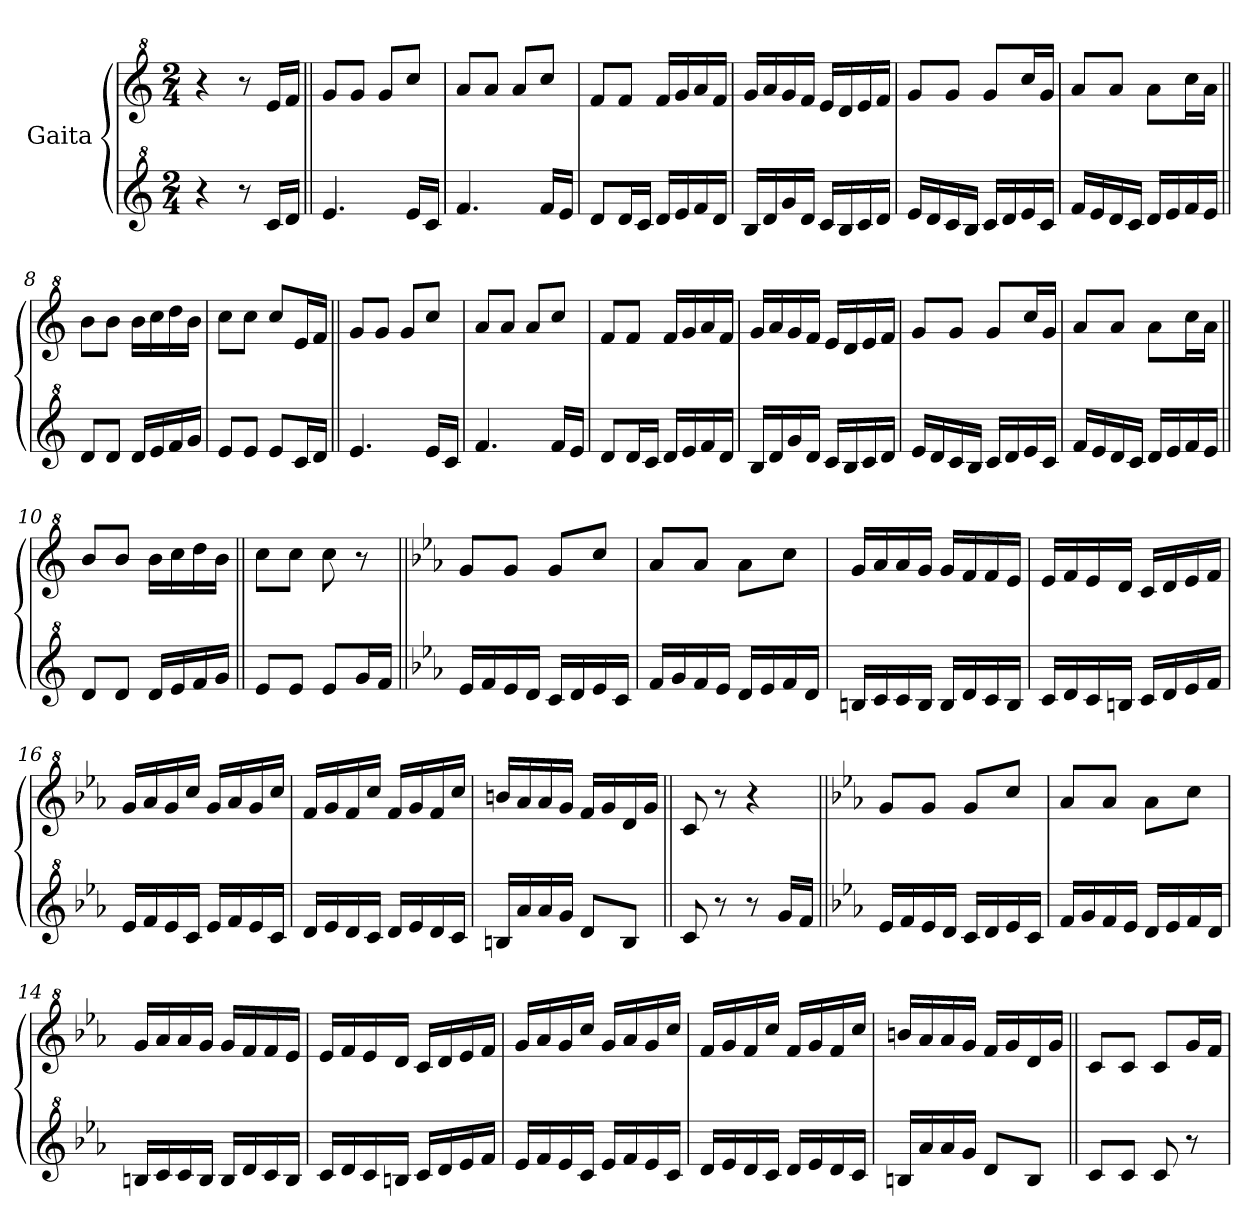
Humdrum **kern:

**kern	**kern
*part2	*part1
*staff2	*staff1
*I"Gaita	*I"Gaita
*clefG^2	*clefG^2
*k[]	*k[]
*M2/4	*M2/4
*MM100	*MM100
=1	=1
4r	4r
8r	8r
16cc/LL	16ee/LL
16dd/JJ	16ff/JJ
=2||	=2||
4.ee/	8gg/L
.	8gg/J
.	8gg/L
16ee/LL	8ccc/J
16cc/JJ	.
=3	=3
4.ff/	8aa/L
.	8aa/J
.	8aa/L
16ff/LL	8ccc/J
16ee/JJ	.
=4	=4
8dd/L	8ff/L
16dd/L	8ff/J
16cc/JJ	.
16dd/LL	16ff/LL
16ee/	16gg/
16ff/	16aa/
16dd/JJ	16ff/JJ
=5	=5
16b/LL	16gg/LL
16dd/	16aa/
16gg/	16gg/
16dd/JJ	16ff/JJ
16cc/LL	16ee/LL
16b/	16dd/
16cc/	16ee/
16dd/JJ	16ff/JJ
=6	=6
16ee/LL	8gg/L
16dd/	.
16cc/	8gg/J
16b/JJ	.
16cc/LL	8gg/L
16dd/	.
16ee/	16ccc/L
16cc/JJ	16gg/JJ
!!LO:LB:g=z
=7	=7
16ff/LL	8aa/L
16ee/	.
16dd/	8aa/J
16cc/JJ	.
16dd/LL	8aa\L
16ee/	.
16ff/	16ccc\L
16ee/JJ	16aa\JJ
=8||	=8||
8dd/L	8bb\L
8dd/J	8bb\J
16dd/LL	16bb\LL
16ee/	16ccc\
16ff/	16ddd\
16gg/JJ	16bb\JJ
=9	=9
8ee/L	8ccc\L
8ee/J	8ccc\J
8ee/L	8ccc/L
16cc/L	16ee/L
16dd/JJ	16ff/JJ
=2||	=2||
4.ee/	8gg/L
.	8gg/J
.	8gg/L
16ee/LL	8ccc/J
16cc/JJ	.
=3	=3
4.ff/	8aa/L
.	8aa/J
.	8aa/L
16ff/LL	8ccc/J
16ee/JJ	.
=4	=4
8dd/L	8ff/L
16dd/L	8ff/J
16cc/JJ	.
16dd/LL	16ff/LL
16ee/	16gg/
16ff/	16aa/
16dd/JJ	16ff/JJ
=5	=5
16b/LL	16gg/LL
16dd/	16aa/
16gg/	16gg/
16dd/JJ	16ff/JJ
16cc/LL	16ee/LL
16b/	16dd/
16cc/	16ee/
16dd/JJ	16ff/JJ
=6	=6
16ee/LL	8gg/L
16dd/	.
16cc/	8gg/J
16b/JJ	.
16cc/LL	8gg/L
16dd/	.
16ee/	16ccc/L
16cc/JJ	16gg/JJ
!!LO:LB:g=z
=7	=7
16ff/LL	8aa/L
16ee/	.
16dd/	8aa/J
16cc/JJ	.
16dd/LL	8aa\L
16ee/	.
16ff/	16ccc\L
16ee/JJ	16aa\JJ
=10||	=10||
8dd/L	8bb/L
8dd/J	8bb/J
16dd/LL	16bb\LL
16ee/	16ccc\
16ff/	16ddd\
16gg/JJ	16bb\JJ
=11||	=11||
8ee/L	8ccc\L
8ee/J	8ccc\J
8ee/L	8ccc\
16gg/L	8r
16ff/JJ	.
=12||	=12||
*k[b-e-a-]	*k[b-e-a-]
16ee-/LL	8gg/L
16ff/	.
16ee-/	8gg/J
16dd/JJ	.
16cc/LL	8gg/L
16dd/	.
16ee-/	8ccc/J
16cc/JJ	.
!!LO:LB:g=z
=13	=13
16ff/LL	8aa-/L
16gg/	.
16ff/	8aa-/J
16ee-/JJ	.
16dd/LL	8aa-\L
16ee-/	.
16ff/	8ccc\J
16dd/JJ	.
=14	=14
16bn/LL	16gg/LL
16cc/	16aa-/
16cc/	16aa-/
16b/JJ	16gg/JJ
16b/LL	16gg/LL
16dd/	16ff/
16cc/	16ff/
16b/JJ	16ee-/JJ
=15	=15
16cc/LL	16ee-/LL
16dd/	16ff/
16cc/	16ee-/
16bn/JJ	16dd/JJ
16cc/LL	16cc/LL
16dd/	16dd/
16ee-/	16ee-/
16ff/JJ	16ff/JJ
=16	=16
16ee-/LL	16gg/LL
16ff/	16aa-/
16ee-/	16gg/
16cc/JJ	16ccc/JJ
16ee-/LL	16gg/LL
16ff/	16aa-/
16ee-/	16gg/
16cc/JJ	16ccc/JJ
=17	=17
16dd/LL	16ff/LL
16ee-/	16gg/
16dd/	16ff/
16cc/JJ	16ccc/JJ
16dd/LL	16ff/LL
16ee-/	16gg/
16dd/	16ff/
16cc/JJ	16ccc/JJ
!!LO:LB:g=z
=18	=18
16bn/LL	16bbn/LL
16aa-/	16aa-/
16aa-/	16aa-/
16gg/JJ	16gg/JJ
8dd/L	16ff/LL
.	16gg/
8b/J	16dd/
.	16gg/JJ
=19||	=19||
8cc/	8cc/
8r	8r
8r	4r
16gg/LL	.
16ff/JJ	.
=12||	=12||
*k[b-e-a-]	*k[b-e-a-]
16ee-/LL	8gg/L
16ff/	.
16ee-/	8gg/J
16dd/JJ	.
16cc/LL	8gg/L
16dd/	.
16ee-/	8ccc/J
16cc/JJ	.
!!LO:LB:g=z
=13	=13
16ff/LL	8aa-/L
16gg/	.
16ff/	8aa-/J
16ee-/JJ	.
16dd/LL	8aa-\L
16ee-/	.
16ff/	8ccc\J
16dd/JJ	.
=14	=14
16bn/LL	16gg/LL
16cc/	16aa-/
16cc/	16aa-/
16b/JJ	16gg/JJ
16b/LL	16gg/LL
16dd/	16ff/
16cc/	16ff/
16b/JJ	16ee-/JJ
=15	=15
16cc/LL	16ee-/LL
16dd/	16ff/
16cc/	16ee-/
16bn/JJ	16dd/JJ
16cc/LL	16cc/LL
16dd/	16dd/
16ee-/	16ee-/
16ff/JJ	16ff/JJ
=16	=16
16ee-/LL	16gg/LL
16ff/	16aa-/
16ee-/	16gg/
16cc/JJ	16ccc/JJ
16ee-/LL	16gg/LL
16ff/	16aa-/
16ee-/	16gg/
16cc/JJ	16ccc/JJ
=17	=17
16dd/LL	16ff/LL
16ee-/	16gg/
16dd/	16ff/
16cc/JJ	16ccc/JJ
16dd/LL	16ff/LL
16ee-/	16gg/
16dd/	16ff/
16cc/JJ	16ccc/JJ
!!LO:LB:g=z
=18	=18
16bn/LL	16bbn/LL
16aa-/	16aa-/
16aa-/	16aa-/
16gg/JJ	16gg/JJ
8dd/L	16ff/LL
.	16gg/
8b/J	16dd/
.	16gg/JJ
=20||	=20||
8cc/L	8cc/L
8cc/J	8cc/J
8cc/	8cc/L
8r	16gg/L
.	16ff/JJ
=	=
*-	*-
